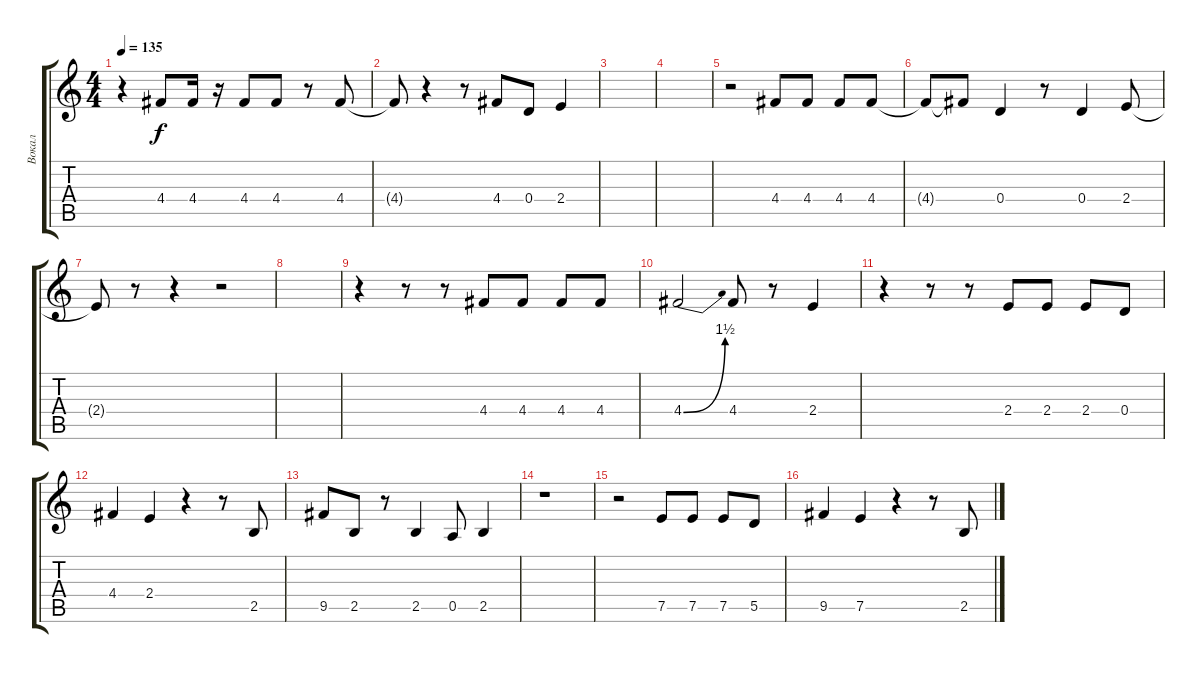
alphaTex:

\track ("Вокал" "Вокал") {instrument distortionguitar}
\staff {score tabs}
\tuning (E4 B3 G3 D3 A2 E2) {hide}
\ts (4 4)
\tempo 135
\clef g2
\ks c
r.4{dy f volume 14} 4.4.8 4.4.16 r.16 4.4.8 4.4.8 r.8 4.4.8 |
4.4{t}.8 r.4 r.8 4.4.8 0.4.8 2.4.4 |
|
|
r.2 4.4.8 4.4.8 4.4.8 4.4.8 |
4.4{t}.8 4.4{t}.8 0.4.4 r.8 0.4.4 2.4.8 |
2.4{t}.8 r.8 r.4 r.2 |
|
r.4 r.8 r.8 4.4.8 4.4.8 4.4.8 4.4.8 |
4.4{be (bend 0 0 60 6)}.2 4.4.8 r.8 2.4.4 |
r.4 r.8 r.8 2.4.8 2.4.8 2.4.8 0.4.8 |
4.4.4 2.4.4 r.4 r.8 2.5.8 |
9.5.8 2.5.8 r.8 2.5.4 0.5.8 2.5.4 |
r.1 |
r.2 7.5.8 7.5.8 7.5.8 5.5.8 |
9.5.4 7.5.4 r.4 r.8 2.5.8
